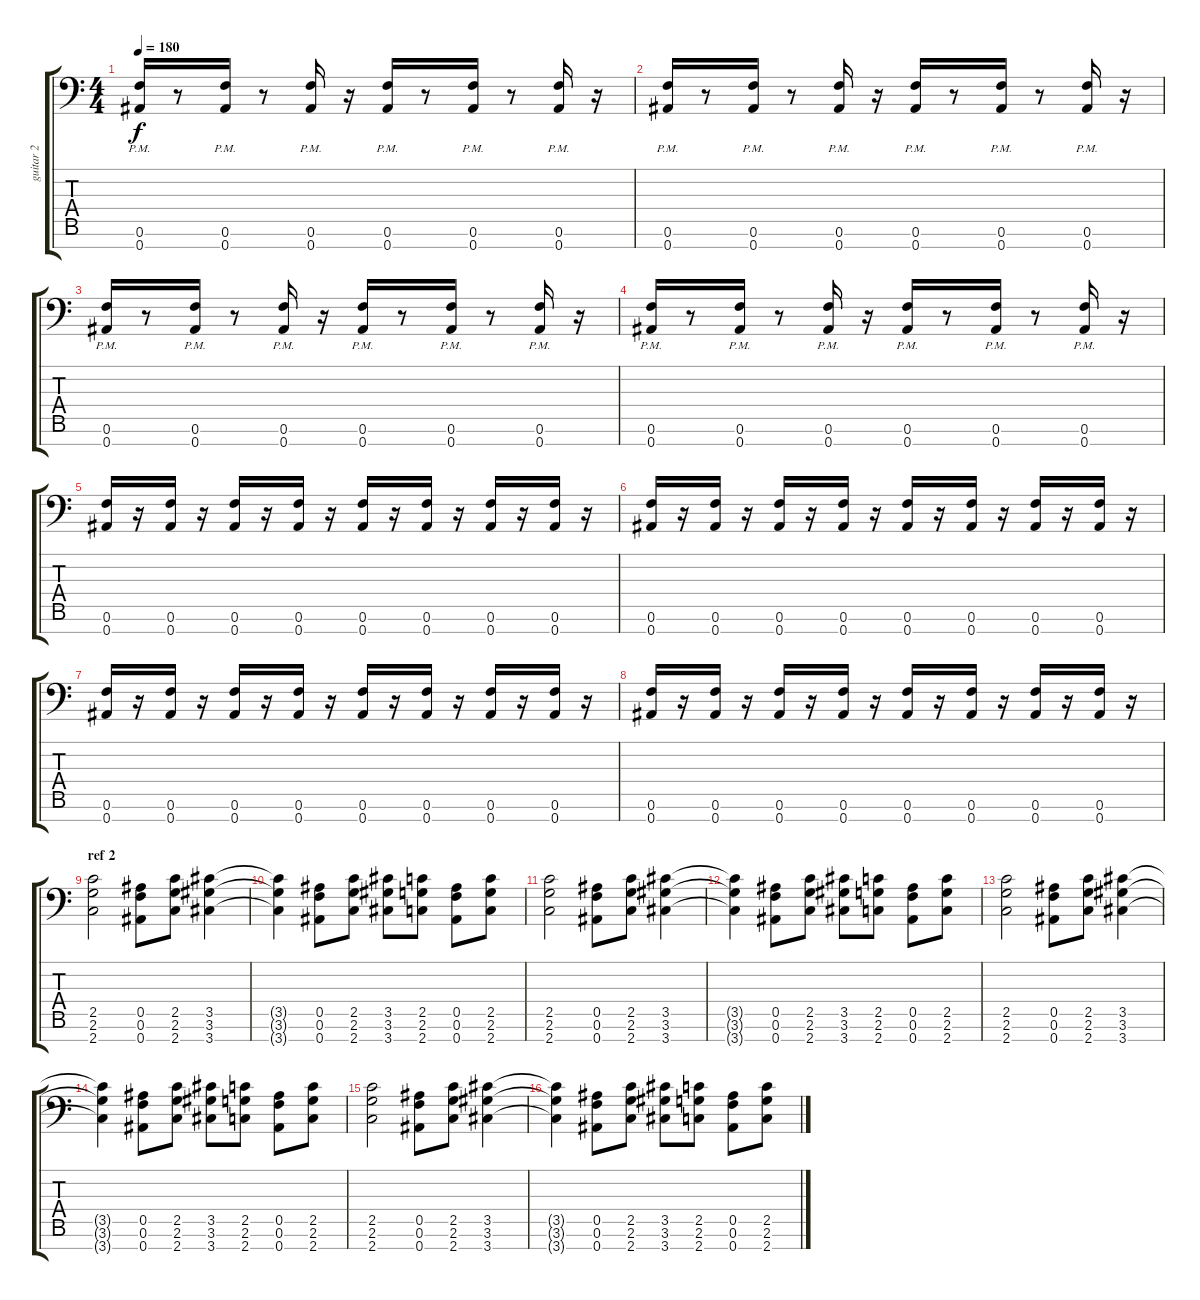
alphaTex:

\track ("guitar 2" "guitar 2") {instrument overdrivenguitar}
\staff {score tabs}
\tuning (F4 C4 Ab3 Eb3 Bb2 F2 Bb1) {hide}
\ts (4 4)
\tempo 180
\clef f4
\ks c
(0.6{pm} 0.7{pm}).16{dy f} r.8 (0.6{pm} 0.7{pm}).16 r.8 (0.6{pm} 0.7{pm}).16 r.16 (0.6{pm} 0.7{pm}).16 r.8 (0.6{pm} 0.7{pm}).16 r.8 (0.6{pm} 0.7{pm}).16 r.16 |
(0.6{pm} 0.7{pm}).16 r.8 (0.6{pm} 0.7{pm}).16 r.8 (0.6{pm} 0.7{pm}).16 r.16 (0.6{pm} 0.7{pm}).16 r.8 (0.6{pm} 0.7{pm}).16 r.8 (0.6{pm} 0.7{pm}).16 r.16 |
(0.6{pm} 0.7{pm}).16 r.8 (0.6{pm} 0.7{pm}).16 r.8 (0.6{pm} 0.7{pm}).16 r.16 (0.6{pm} 0.7{pm}).16 r.8 (0.6{pm} 0.7{pm}).16 r.8 (0.6{pm} 0.7{pm}).16 r.16 |
(0.6{pm} 0.7{pm}).16 r.8 (0.6{pm} 0.7{pm}).16 r.8 (0.6{pm} 0.7{pm}).16 r.16 (0.6{pm} 0.7{pm}).16 r.8 (0.6{pm} 0.7{pm}).16 r.8 (0.6{pm} 0.7{pm}).16 r.16 |
(0.6 0.7).16 r.16 (0.6 0.7).16 r.16 (0.6 0.7).16 r.16 (0.6 0.7).16 r.16 (0.6 0.7).16 r.16 (0.6 0.7).16 r.16 (0.6 0.7).16 r.16 (0.6 0.7).16 r.16 |
(0.6 0.7).16 r.16 (0.6 0.7).16 r.16 (0.6 0.7).16 r.16 (0.6 0.7).16 r.16 (0.6 0.7).16 r.16 (0.6 0.7).16 r.16 (0.6 0.7).16 r.16 (0.6 0.7).16 r.16 |
(0.6 0.7).16 r.16 (0.6 0.7).16 r.16 (0.6 0.7).16 r.16 (0.6 0.7).16 r.16 (0.6 0.7).16 r.16 (0.6 0.7).16 r.16 (0.6 0.7).16 r.16 (0.6 0.7).16 r.16 |
(0.6 0.7).16 r.16 (0.6 0.7).16 r.16 (0.6 0.7).16 r.16 (0.6 0.7).16 r.16 (0.6 0.7).16 r.16 (0.6 0.7).16 r.16 (0.6 0.7).16 r.16 (0.6 0.7).16 r.16 |
\section ("" "ref 2")
(2.5 2.6 2.7).2 (0.5 0.6 0.7).8 (2.5 2.6 2.7).8 (3.5 3.6 3.7).4 |
(3.5{t} 3.6{t} 3.7{t}).4 (0.5 0.6 0.7).8 (2.5 2.6 2.7).8 (3.5 3.6 3.7).8 (2.5 2.6 2.7).8 (0.5 0.6 0.7).8 (2.5 2.6 2.7).8 |
(2.5 2.6 2.7).2 (0.5 0.6 0.7).8 (2.5 2.6 2.7).8 (3.5 3.6 3.7).4 |
(3.5{t} 3.6{t} 3.7{t}).4 (0.5 0.6 0.7).8 (2.5 2.6 2.7).8 (3.5 3.6 3.7).8 (2.5 2.6 2.7).8 (0.5 0.6 0.7).8 (2.5 2.6 2.7).8 |
(2.5 2.6 2.7).2 (0.5 0.6 0.7).8 (2.5 2.6 2.7).8 (3.5 3.6 3.7).4 |
(3.5{t} 3.6{t} 3.7{t}).4 (0.5 0.6 0.7).8 (2.5 2.6 2.7).8 (3.5 3.6 3.7).8 (2.5 2.6 2.7).8 (0.5 0.6 0.7).8 (2.5 2.6 2.7).8 |
(2.5 2.6 2.7).2 (0.5 0.6 0.7).8 (2.5 2.6 2.7).8 (3.5 3.6 3.7).4 |
(3.5{t} 3.6{t} 3.7{t}).4 (0.5 0.6 0.7).8 (2.5 2.6 2.7).8 (3.5 3.6 3.7).8 (2.5 2.6 2.7).8 (0.5 0.6 0.7).8 (2.5 2.6 2.7).8
